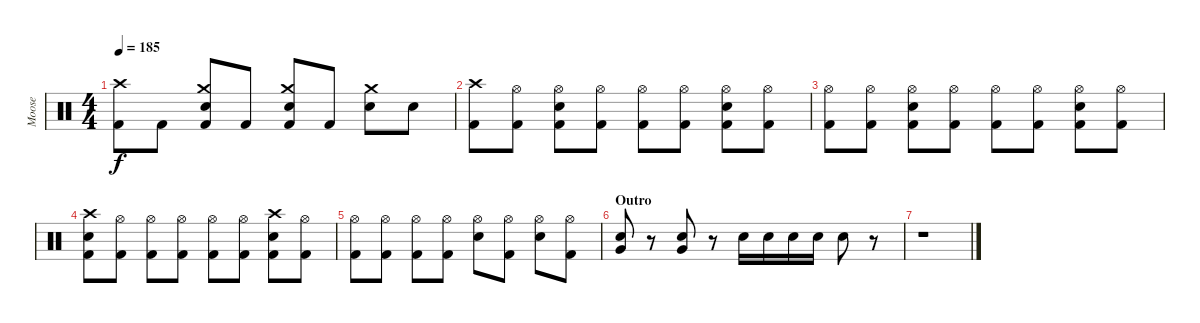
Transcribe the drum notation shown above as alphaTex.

\track ("Moose" "Moose") {instrument percussion}
\staff {score}
\articulation defaults
\ts (4 4)
\tempo 185
\clef neutral
\ks c
("Crash high (hit)" "Kick (hit) 2").8{dy f} "Kick (hit) 2".8 ("Crash medium (hit)" "Electric Snare (hit)" "Kick (hit) 2").8 "Kick (hit) 2".8 ("Crash medium (hit)" "Electric Snare (hit)" "Kick (hit) 2").8 "Kick (hit) 2".8 ("Crash medium (hit)" "Electric Snare (hit)").8 "Electric Snare (hit)".8 |
("Crash high (hit)" "Kick (hit) 2").8 ("Hi-Hat (open)" "Kick (hit) 2").8 ("Hi-Hat (open)" "Electric Snare (hit)" "Kick (hit) 2").8 ("Hi-Hat (open)" "Kick (hit) 2").8 ("Hi-Hat (open)" "Kick (hit) 2").8 ("Hi-Hat (open)" "Kick (hit) 2").8 ("Hi-Hat (open)" "Electric Snare (hit)" "Kick (hit) 2").8 ("Hi-Hat (open)" "Kick (hit) 2").8 |
("Hi-Hat (open)" "Kick (hit) 2").8 ("Hi-Hat (open)" "Kick (hit) 2").8 ("Hi-Hat (open)" "Electric Snare (hit)" "Kick (hit) 2").8 ("Hi-Hat (open)" "Kick (hit) 2").8 ("Hi-Hat (open)" "Kick (hit) 2").8 ("Hi-Hat (open)" "Kick (hit) 2").8 ("Hi-Hat (open)" "Electric Snare (hit)" "Kick (hit) 2").8 ("Hi-Hat (open)" "Kick (hit) 2").8 |
("Crash high (hit)" "Electric Snare (hit)" "Kick (hit) 2").8 ("Hi-Hat (open)" "Kick (hit) 2").8 ("Hi-Hat (open)" "Kick (hit) 2").8 ("Hi-Hat (open)" "Kick (hit) 2").8 ("Hi-Hat (open)" "Kick (hit) 2").8 ("Hi-Hat (open)" "Kick (hit) 2").8 ("Crash high (hit)" "Electric Snare (hit)" "Kick (hit) 2").8 ("Hi-Hat (open)" "Kick (hit) 2").8 |
("Hi-Hat (open)" "Kick (hit) 2").8 ("Hi-Hat (open)" "Kick (hit) 2").8 ("Hi-Hat (open)" "Kick (hit) 2").8 ("Hi-Hat (open)" "Kick (hit) 2").8 ("Hi-Hat (open)" "Electric Snare (hit)").8 ("Hi-Hat (open)" "Kick (hit) 2").8 ("Hi-Hat (open)" "Electric Snare (hit)").8 ("Hi-Hat (open)" "Kick (hit) 2").8 |
\section ("" "Outro")
("Electric Snare (hit)" "Very Low Tom (hit)").8 r.8 ("Electric Snare (hit)" "Very Low Tom (hit)").8 r.8 "Electric Snare (hit)".16 "Electric Snare (hit)".16 "Electric Snare (hit)".16 "Electric Snare (hit)".16 "Electric Snare (hit)".8 r.8 |
r.1
